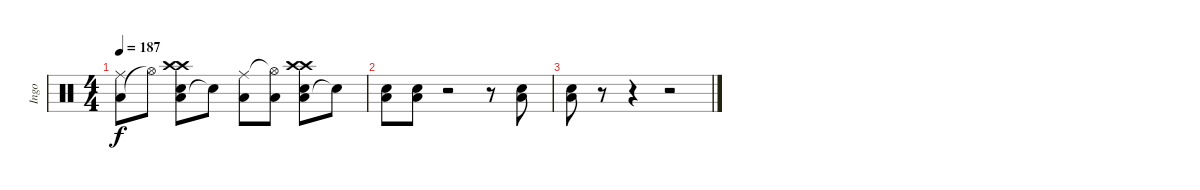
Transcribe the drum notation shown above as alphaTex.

\track ("Ingo" "Ingo") {instrument percussion}
\staff {score}
\articulation defaults
\ts (4 4)
\tempo 187
\clef neutral
\ks c
("Low Floor Tom (hit)" "Ride (middle)").8{dy f} "Hi-Hat (open)"{t}.8 ("Low Tom (hit)" "Snare (hit) 2" "Crash high (hit)" "Crash high (hit)").8 "Snare (hit)"{t}.8 ("Low Floor Tom (hit)" "Ride (middle)").8 ("Low Floor Tom (hit)" "Hi-Hat (open)"{t}).8 ("Low Tom (hit)" "Snare (hit) 2" "Crash high (hit)" "Crash high (hit)").8 "Snare (hit)"{t}.8 |
("Low Tom (hit)" "Snare (hit) 2").8 ("Low Tom (hit)" "Snare (hit) 2").8 r.2 r.8 ("Low Tom (hit)" "Snare (hit) 2").8 |
("Low Tom (hit)" "Snare (hit) 2").8 r.8 r.4 r.2
